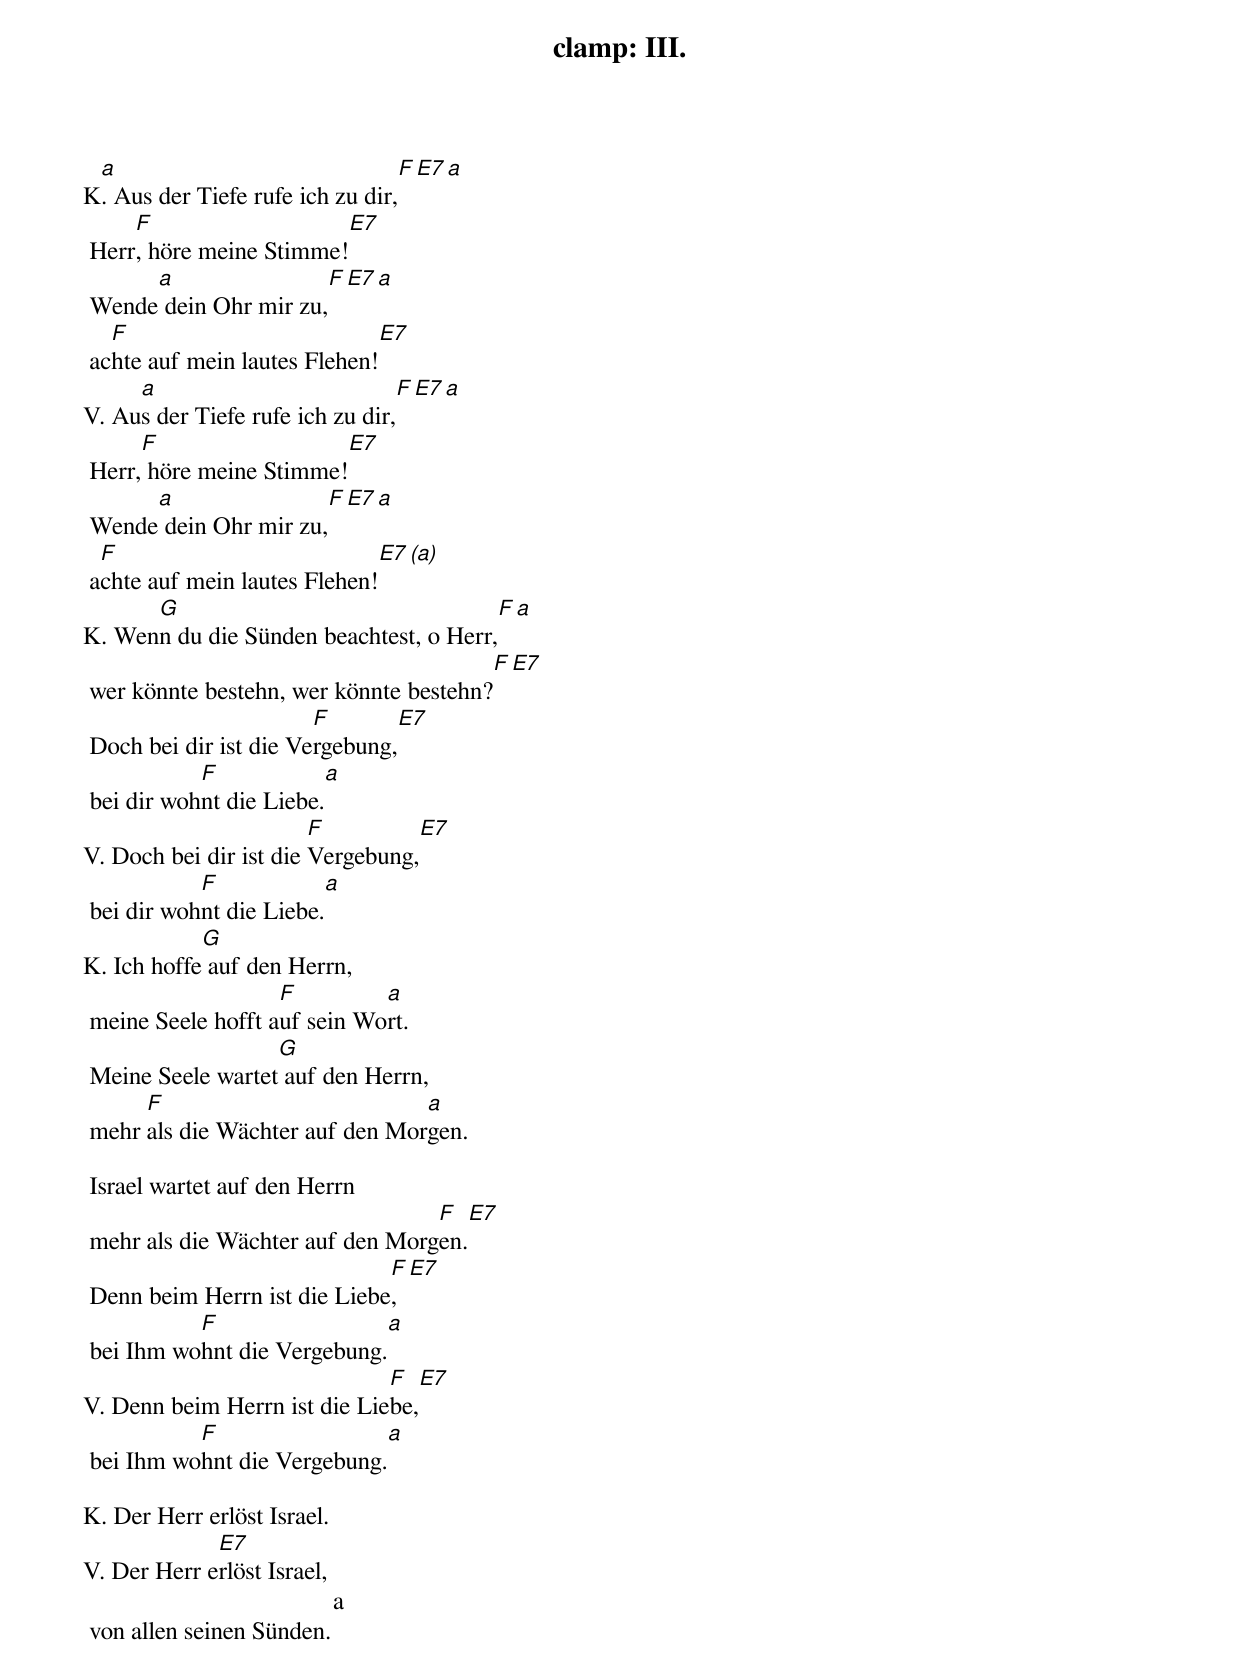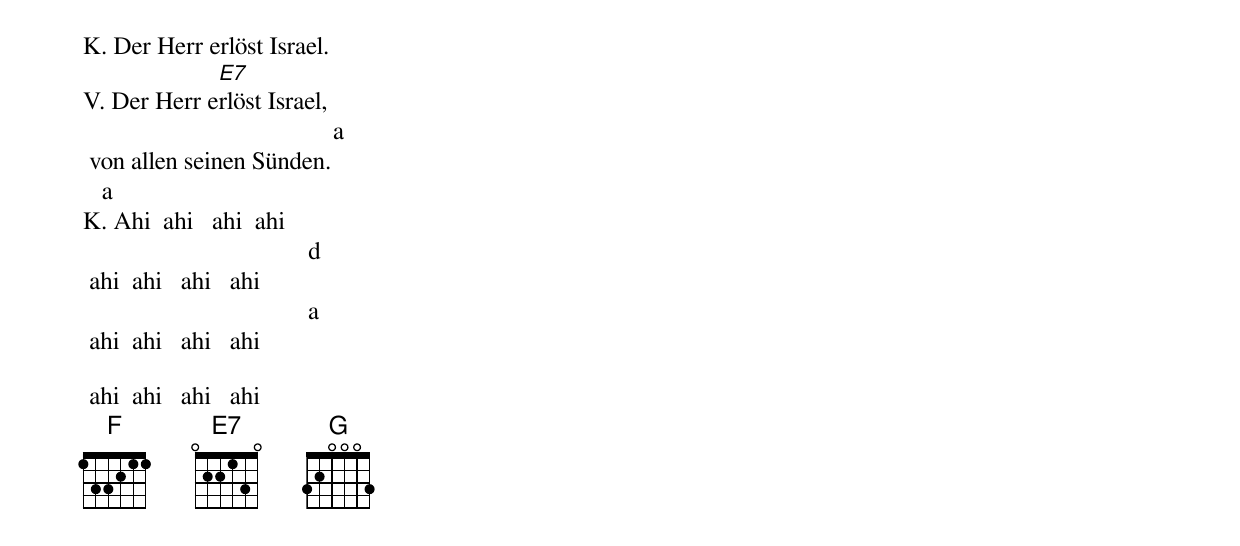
clamp: III.
 a                                     F            E7    a
K. Aus der Tiefe rufe ich zu dir,
     F                                  E7
 Herr, höre meine Stimme!
      a                     F                 E7   a
 Wende dein Ohr mir zu,
   F                                               E7
 achte auf mein lautes Flehen!
     a                                  F            E7  a
V. Aus der Tiefe rufe ich zu dir,
      F                                 E7
 Herr, höre meine Stimme!
      a                     F                 E7  a
 Wende dein Ohr mir zu,
  F                                                E7  (a)
 achte auf mein lautes Flehen!
      G                                                                     F         a
K. Wenn du die Sünden beachtest, o Herr,
                                                                                F            E7
 wer könnte bestehn, wer könnte bestehn?
                        F                           E7
 Doch bei dir ist die Vergebung,
            F                          a
 bei dir wohnt die Liebe.
                        F                           E7
V. Doch bei dir ist die Vergebung,
            F                          a
 bei dir wohnt die Liebe.
            G
K. Ich hoffe auf den Herrn,
                    F         a
 meine Seele hofft auf sein Wort.
                   G
 Meine Seele wartet auf den Herrn,
      F                          a
 mehr als die Wächter auf den Morgen.

 Israel wartet auf den Herrn
                                  F                                 E7
 mehr als die Wächter auf den Morgen.
                              F                         E7
 Denn beim Herrn ist die Liebe,
           F                                     a
 bei Ihm wohnt die Vergebung.
                              F                         E7
V. Denn beim Herrn ist die Liebe,
           F                                     a
 bei Ihm wohnt die Vergebung.

K. Der Herr erlöst Israel.
             E7
V. Der Herr erlöst Israel,
                                        a
 von allen seinen Sünden.

K. Der Herr erlöst Israel.
             E7
V. Der Herr erlöst Israel,
                                        a
 von allen seinen Sünden.
   a
K. Ahi  ahi   ahi  ahi
                                    d
 ahi  ahi   ahi   ahi
                                    a
 ahi  ahi   ahi   ahi

 ahi  ahi   ahi   ahi
